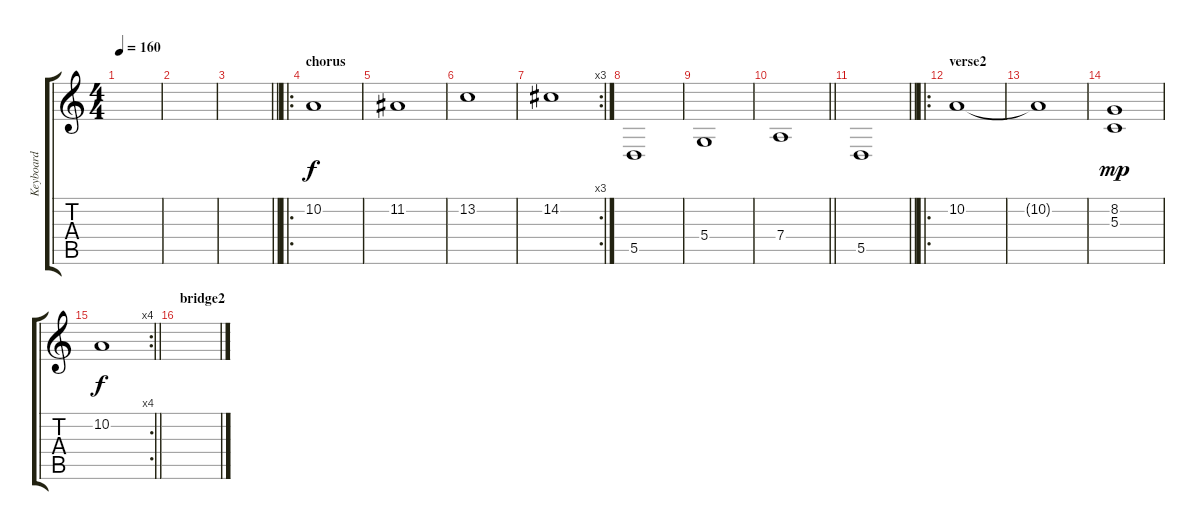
\track ("Keyboard" "Keyboard") {instrument synthstrings1}
\staff {score tabs}
\tuning (E4 B3 G3 D3 A2 E2) {hide}
\ts (4 4)
\tempo 160
\clef g2
\ks c
|
|
\barLineRight lightlight
|
\ro
\section ("" "chorus")
10.2.1 |
11.2.1 |
13.2.1 |
\rc 3
14.2.1 |
5.5.1 |
5.4.1 |
\barLineRight lightlight
7.4.1 |
\barLineRight lightlight
5.5.1 |
\ro
\section ("" "verse2")
10.2.1{volume 10} |
10.2{t}.1 |
(8.2 5.3).1{dy mp} |
\rc 4
\barLineRight lightlight
10.2.1{dy f} |
\section ("" "bridge2")
